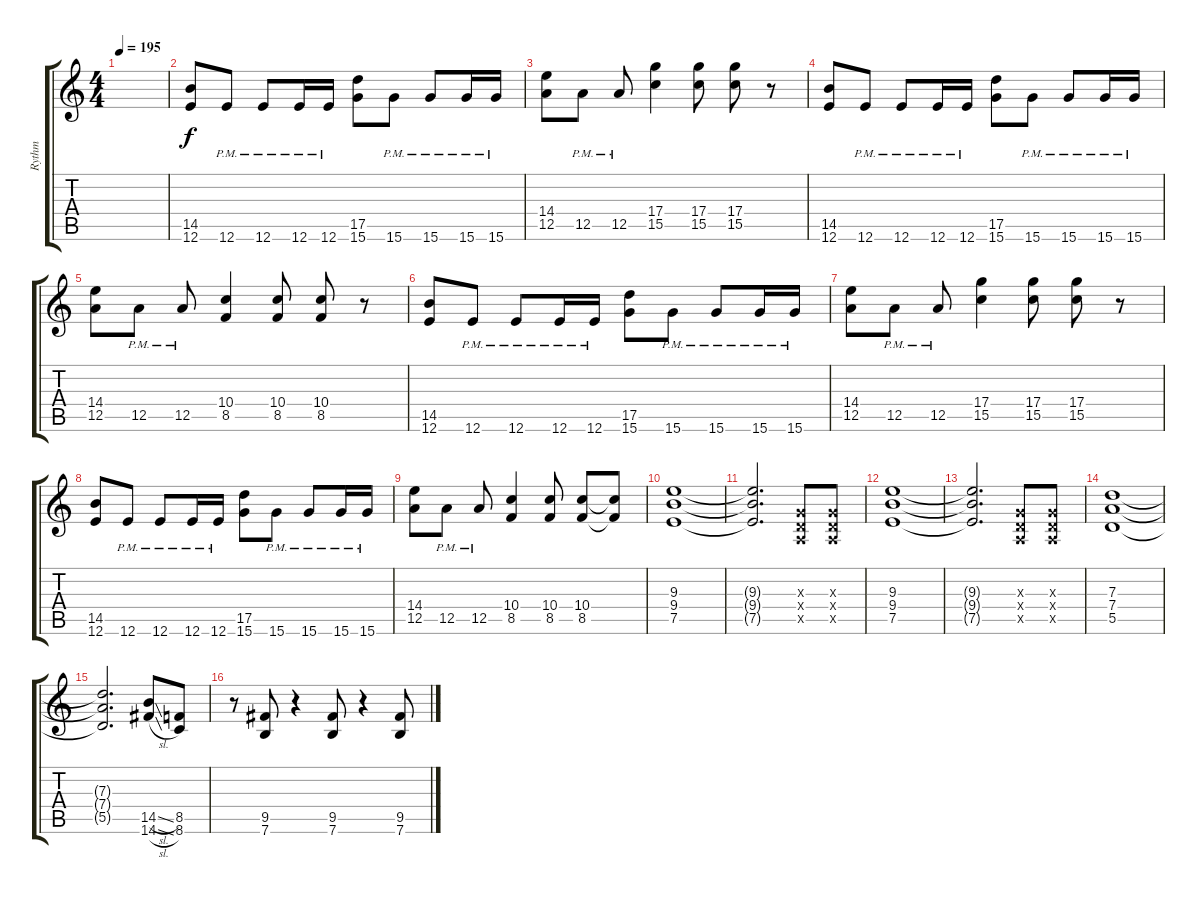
\track ("Rythm" "Rythm") {instrument overdrivenguitar}
\staff {score tabs}
\tuning (E4 B3 G3 D3 A2 E2) {hide}
\ts (4 4)
\tempo 195
\clef g2
\ks c
|
(14.5 12.6).8 12.6{pm}.8 12.6{pm}.8 12.6{pm}.16 12.6{pm}.16 (17.5 15.6).8 15.6{pm}.8 15.6{pm}.8 15.6{pm}.16 15.6{pm}.16 |
(14.4 12.5).8 12.5{pm}.8 12.5{pm}.8 (17.4 15.5).4 (17.4 15.5).8 (17.4 15.5).8 r.8 |
(14.5 12.6).8 12.6{pm}.8 12.6{pm}.8 12.6{pm}.16 12.6{pm}.16 (17.5 15.6).8 15.6{pm}.8 15.6{pm}.8 15.6{pm}.16 15.6{pm}.16 |
(14.4 12.5).8 12.5{pm}.8 12.5{pm}.8 (10.4 8.5).4 (10.4 8.5).8 (10.4 8.5).8 r.8 |
(14.5 12.6).8 12.6{pm}.8 12.6{pm}.8 12.6{pm}.16 12.6{pm}.16 (17.5 15.6).8 15.6{pm}.8 15.6{pm}.8 15.6{pm}.16 15.6{pm}.16 |
(14.4 12.5).8 12.5{pm}.8 12.5{pm}.8 (17.4 15.5).4 (17.4 15.5).8 (17.4 15.5).8 r.8 |
(14.5 12.6).8 12.6{pm}.8 12.6{pm}.8 12.6{pm}.16 12.6{pm}.16 (17.5 15.6).8 15.6{pm}.8 15.6{pm}.8 15.6{pm}.16 15.6{pm}.16 |
(14.4 12.5).8 12.5{pm}.8 12.5{pm}.8 (10.4 8.5).4 (10.4 8.5).8 (10.4 8.5).8 (10.4{t} 8.5{t}).8 |
(9.3 9.4 7.5).1 |
(9.3{t} 9.4{t} 7.5{t}).2{d} (0.3{x} 0.4{x} 0.5{x}).8 (0.3{x} 0.4{x} 0.5{x}).8 |
(9.3 9.4 7.5).1 |
(9.3{t} 9.4{t} 7.5{t}).2{d} (0.3{x} 0.4{x} 0.5{x}).8 (0.3{x} 0.4{x} 0.5{x}).8 |
(7.3 7.4 5.5).1 |
(7.3{t} 7.4{t} 5.5{t}).2{d} (14.5{sl} 14.6{sl}).8 (8.5 8.6).8 |
r.8 (9.5 7.6).8 r.4 (9.5 7.6).8 r.4 (9.5 7.6).8
